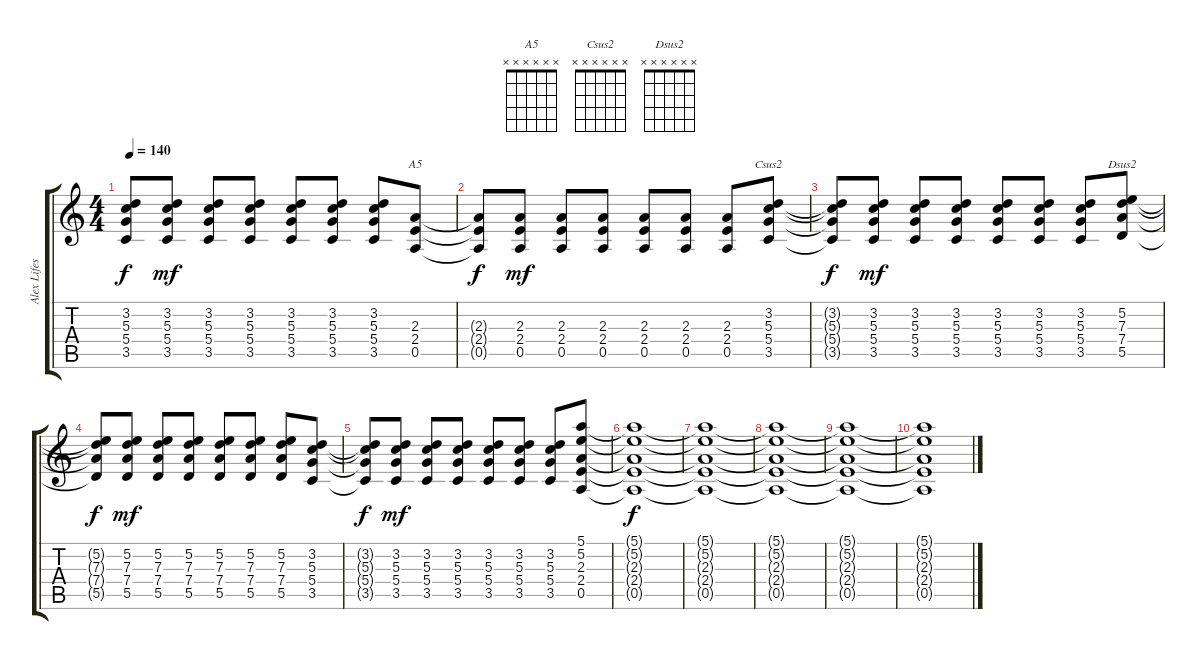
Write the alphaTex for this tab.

\track ("Alex Lifeson 1" "Alex Lifes") {instrument overdrivenguitar}
\staff {score tabs}
\tuning (E4 B3 G3 D3 A2 E2) {hide}
\chord ("A5" x x x x x x) {firstfret 0}
\chord ("Csus2" x x x x x x) {firstfret 0}
\chord ("Dsus2" x x x x x x) {firstfret 0}
\ts (4 4)
\tempo 140
\clef g2
\ks c
(3.2{t} 5.3{t} 5.4{t} 3.5{t}).8{dy f} (3.2 5.3 5.4 3.5).8{dy mf} (3.2 5.3 5.4 3.5).8 (3.2 5.3 5.4 3.5).8 (3.2 5.3 5.4 3.5).8 (3.2 5.3 5.4 3.5).8 (3.2 5.3 5.4 3.5).8 (2.3 2.4 0.5).8{ch "A5"} |
(2.3{t} 2.4{t} 0.5{t}).8{dy f} (2.3 2.4 0.5).8{dy mf} (2.3 2.4 0.5).8 (2.3 2.4 0.5).8 (2.3 2.4 0.5).8 (2.3 2.4 0.5).8 (2.3 2.4 0.5).8 (3.2 5.3 5.4 3.5).8{ch "Csus2"} |
(3.2{t} 5.3{t} 5.4{t} 3.5{t}).8{dy f} (3.2 5.3 5.4 3.5).8{dy mf} (3.2 5.3 5.4 3.5).8 (3.2 5.3 5.4 3.5).8 (3.2 5.3 5.4 3.5).8 (3.2 5.3 5.4 3.5).8 (3.2 5.3 5.4 3.5).8 (5.2 7.3 7.4 5.5).8{ch "Dsus2"} |
(5.2{t} 7.3{t} 7.4{t} 5.5{t}).8{dy f} (5.2 7.3 7.4 5.5).8{dy mf} (5.2 7.3 7.4 5.5).8 (5.2 7.3 7.4 5.5).8 (5.2 7.3 7.4 5.5).8 (5.2 7.3 7.4 5.5).8 (5.2 7.3 7.4 5.5).8 (3.2 5.3 5.4 3.5).8 |
(3.2{t} 5.3{t} 5.4{t} 3.5{t}).8{dy f} (3.2 5.3 5.4 3.5).8{dy mf} (3.2 5.3 5.4 3.5).8 (3.2 5.3 5.4 3.5).8 (3.2 5.3 5.4 3.5).8 (3.2 5.3 5.4 3.5).8 (3.2 5.3 5.4 3.5).8 (5.1 5.2 2.3 2.4 0.5).8 |
(5.1{t} 5.2{t} 2.3{t} 2.4{t} 0.5{t}).1{dy f} |
(5.1{t} 5.2{t} 2.3{t} 2.4{t} 0.5{t}).1 |
(5.1{t} 5.2{t} 2.3{t} 2.4{t} 0.5{t}).1 |
(5.1{t} 5.2{t} 2.3{t} 2.4{t} 0.5{t}).1 |
(5.1{t} 5.2{t} 2.3{t} 2.4{t} 0.5{t}).1
